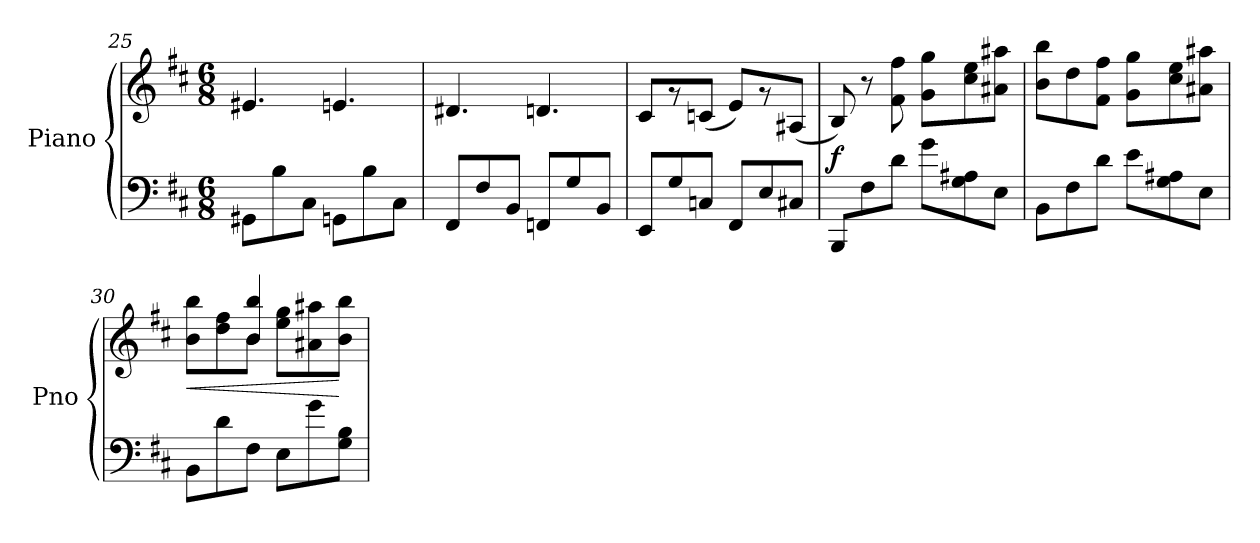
**kern	**kern	**dynam
*part1	*part1	*part1
*staff2	*staff1	*staff1/2
*I"Piano	*	*
*I'Pno	*	*
*clefF4	*clefG2	*
*k[f#c#]	*k[f#c#]	*
*D:	*D:	*
*M6/8	*M6/8	*
=25	=25	=25
8GG#X\L	4.e#X/	.
8B\	.	.
8C#\J	.	.
8GGn\L	4.en/	.
8B\	.	.
8C#\J	.	.
=26	=26	=26
8FF#/L	4.d#X/	.
8F#/	.	.
8BB/J	.	.
8FFn/L	4.dn/	.
8G/	.	.
8BB/J	.	.
=27	=27	=27
*	*^	*
8EE/L	8ryy	8c#/L	.
8G/	8rg	8ryy	.
8Cn/J	8ryy	(8cn/J	.
8FF#/L	8ryy	8e/L)	.
8E/	8rg	8ryy	.
8C#X/J	8ryy	(8A#X/J	.
!!LO:LB:g=z
=28	=28	=28	=28
!	!	!	!LO:DY:b
*	*v	*v	*
8BBB/L	8B/)	f
8F#\	8r	.
8d\J	8f#\ 8ff#\	.
8g\L	8g\ 8gg\L	.
8G\ 8A#X\	8cc#\ 8ee\	.
8E\J	8a#X\ 8aa#X\J	.
=29	=29	=29
8BB\L	8b\ 8bb\L	.
8F#\	8dd\	.
8d\J	8f#\ 8ff#\J	.
8e\L	8g\ 8gg\L	.
8G\ 8A#X\	8cc#\ 8ee\	.
8E\J	8a#X\ 8aa#X\J	.
=30	=30	=30
!	!	!LO:HP:b
*	*^	*
8BB\L	8b\ 8bb\L	4ryy	<
8d\	8dd\ 8ff#\	.	.
8F#\J	8b\J	4b/ 4bb/	.
8E\L	8ee\ 8gg\L	.	.
8g\	8a#X\ 8aa#X\	4ryy	.
8G\ 8B\J	8b\ 8bb\J	.	[
*	*v	*v	*
=	=	=
*-	*-	*-
